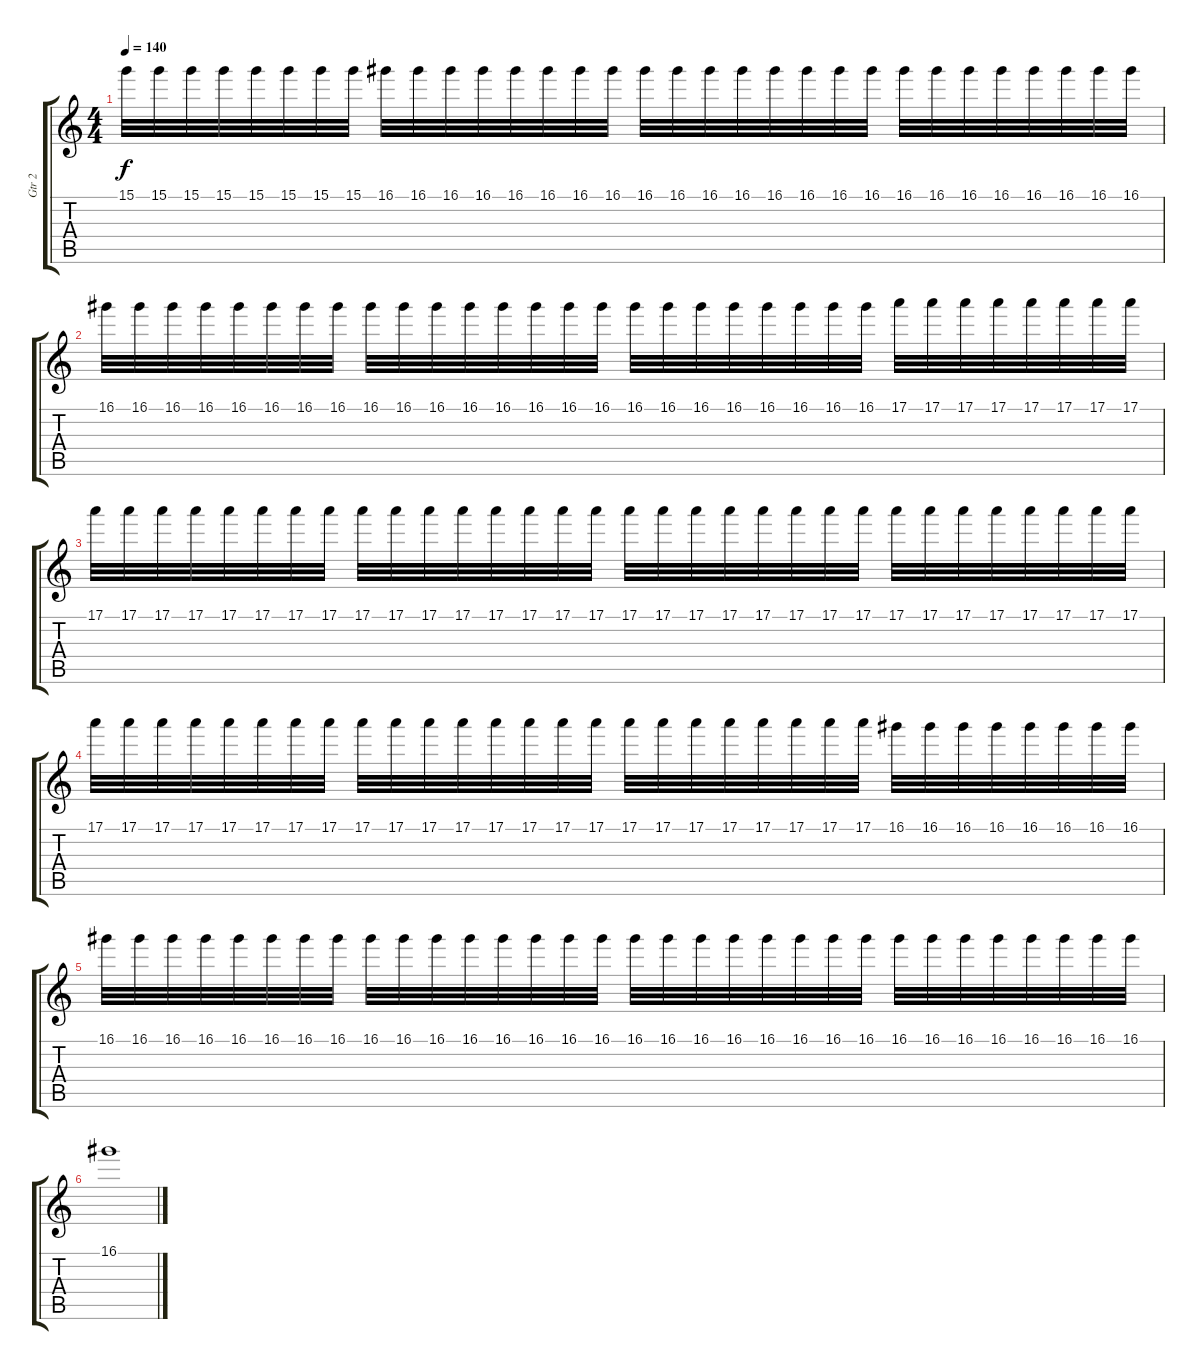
\track ("Gtr 2" "Gtr 2") {instrument overdrivenguitar}
\staff {score tabs}
\tuning (E4 B3 G3 D3 A2 E2) {hide}
\ts (4 4)
\tempo 140
\clef g2
\ks c
15.1.32{dy f} 15.1.32 15.1.32 15.1.32 15.1.32 15.1.32 15.1.32 15.1.32 16.1.32 16.1.32 16.1.32 16.1.32 16.1.32 16.1.32 16.1.32 16.1.32 16.1.32 16.1.32 16.1.32 16.1.32 16.1.32 16.1.32 16.1.32 16.1.32 16.1.32 16.1.32 16.1.32 16.1.32 16.1.32 16.1.32 16.1.32 16.1.32 |
16.1.32 16.1.32 16.1.32 16.1.32 16.1.32 16.1.32 16.1.32 16.1.32 16.1.32 16.1.32 16.1.32 16.1.32 16.1.32 16.1.32 16.1.32 16.1.32 16.1.32 16.1.32 16.1.32 16.1.32 16.1.32 16.1.32 16.1.32 16.1.32 17.1.32 17.1.32 17.1.32 17.1.32 17.1.32 17.1.32 17.1.32 17.1.32 |
17.1.32 17.1.32 17.1.32 17.1.32 17.1.32 17.1.32 17.1.32 17.1.32 17.1.32 17.1.32 17.1.32 17.1.32 17.1.32 17.1.32 17.1.32 17.1.32 17.1.32 17.1.32 17.1.32 17.1.32 17.1.32 17.1.32 17.1.32 17.1.32 17.1.32 17.1.32 17.1.32 17.1.32 17.1.32 17.1.32 17.1.32 17.1.32 |
17.1.32 17.1.32 17.1.32 17.1.32 17.1.32 17.1.32 17.1.32 17.1.32 17.1.32 17.1.32 17.1.32 17.1.32 17.1.32 17.1.32 17.1.32 17.1.32 17.1.32 17.1.32 17.1.32 17.1.32 17.1.32 17.1.32 17.1.32 17.1.32 16.1.32 16.1.32 16.1.32 16.1.32 16.1.32 16.1.32 16.1.32 16.1.32 |
16.1.32 16.1.32 16.1.32 16.1.32 16.1.32 16.1.32 16.1.32 16.1.32 16.1.32 16.1.32 16.1.32 16.1.32 16.1.32 16.1.32 16.1.32 16.1.32 16.1.32 16.1.32 16.1.32 16.1.32 16.1.32 16.1.32 16.1.32 16.1.32 16.1.32 16.1.32 16.1.32 16.1.32 16.1.32 16.1.32 16.1.32 16.1.32 |
16.1.1
